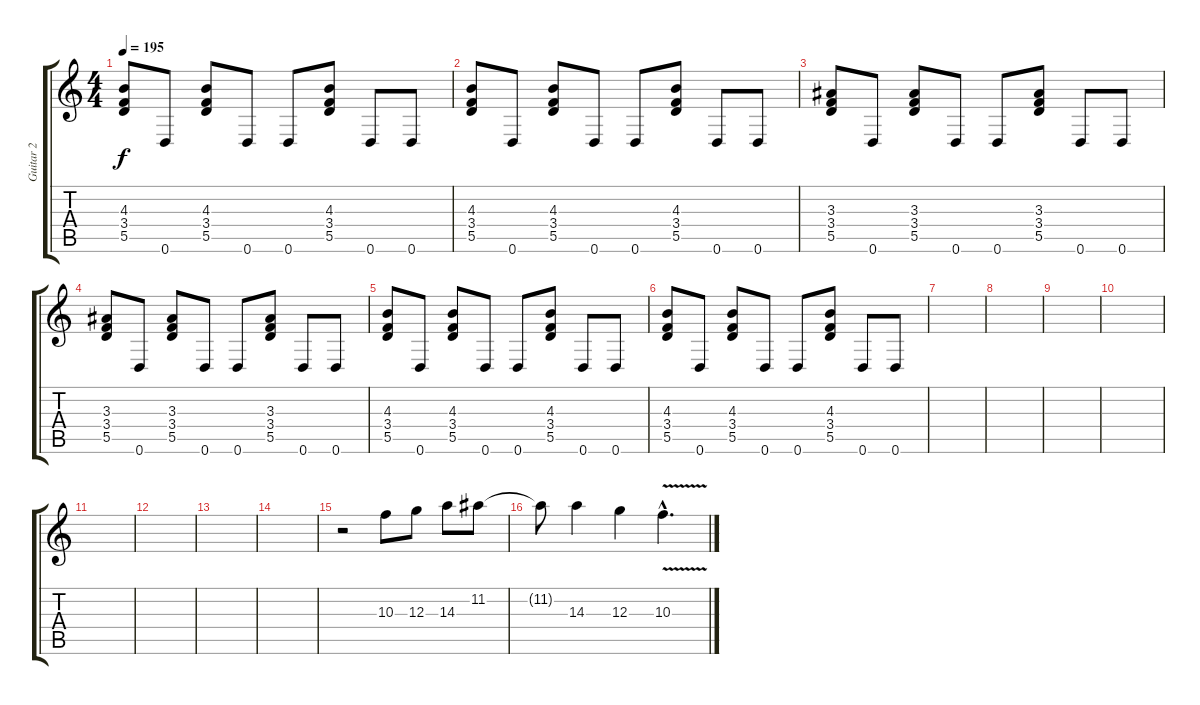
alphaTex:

\track ("Guitar 2" "Guitar 2") {instrument distortionguitar}
\staff {score tabs}
\tuning (E4 B3 G3 D3 A2 D2) {hide}
\ts (4 4)
\tempo 195
\clef g2
\ks c
(4.3 3.4 5.5).8{dy f} 0.6.8 (4.3 3.4 5.5).8 0.6.8 0.6.8 (4.3 3.4 5.5).8 0.6.8 0.6.8 |
(4.3 3.4 5.5).8 0.6.8 (4.3 3.4 5.5).8 0.6.8 0.6.8 (4.3 3.4 5.5).8 0.6.8 0.6.8 |
(3.3 3.4 5.5).8 0.6.8 (3.3 3.4 5.5).8 0.6.8 0.6.8 (3.3 3.4 5.5).8 0.6.8 0.6.8 |
(3.3 3.4 5.5).8 0.6.8 (3.3 3.4 5.5).8 0.6.8 0.6.8 (3.3 3.4 5.5).8 0.6.8 0.6.8 |
(4.3 3.4 5.5).8 0.6.8 (4.3 3.4 5.5).8 0.6.8 0.6.8 (4.3 3.4 5.5).8 0.6.8 0.6.8 |
(4.3 3.4 5.5).8 0.6.8 (4.3 3.4 5.5).8 0.6.8 0.6.8 (4.3 3.4 5.5).8 0.6.8 0.6.8 |
|
|
|
|
|
|
|
|
r.2 10.3.8 12.3.8 14.3.8 11.2.8 |
11.2{t}.8 14.3.4 12.3.4 10.3{v hac}.4{d}
